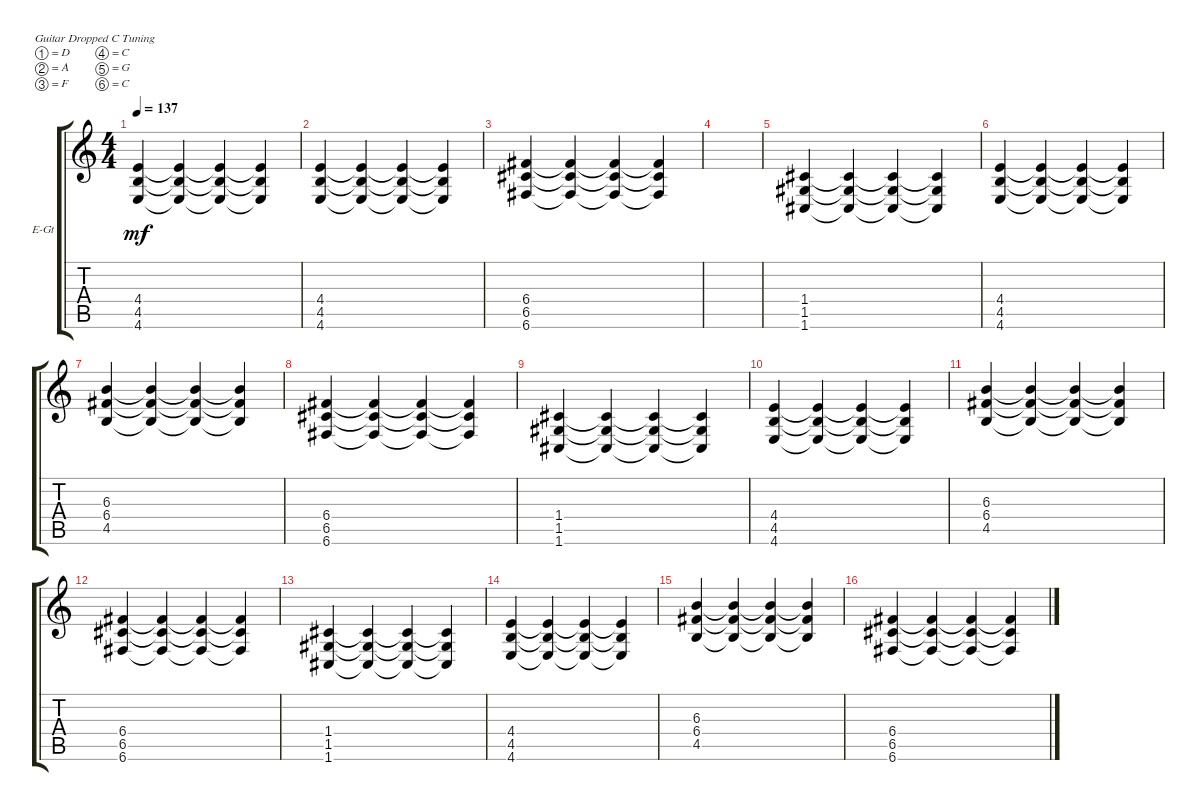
\defaultSystemsLayout 4
\bracketExtendMode groupsimilarinstruments
\firstSystemTrackNameOrientation horizontal
\otherSystemsTrackNameOrientation horizontal
\track ("Electric Guitar" "E-Gt") {instrument overdrivenguitar}
\staff {score tabs}
\tuning (D4 A3 F3 C3 G2 C2)
\ts (4 4)
\tempo 137
\clef g2
\ks c
(4.6 4.5 4.4).4{dy mf} (4.5{t} 4.4{t} 4.6{t}).4 (4.6{t} 4.5{t} 4.4{t}).4 (4.4{t} 4.5{t} 4.6{t}).4 |
(4.6 4.5 4.4).4 (4.5{t} 4.4{t} 4.6{t}).4 (4.6{t} 4.5{t} 4.4{t}).4 (4.4{t} 4.5{t} 4.6{t}).4 |
(6.6 6.5 6.4).4 (6.5{t} 6.4{t} 6.6{t}).4 (6.5{t} 6.4{t} 6.6{t}).4 (6.5{t} 6.4{t} 6.6{t}).4 |
|
(1.6 1.5 1.4).4 (1.4{t} 1.5{t} 1.6{t}).4 (1.6{t} 1.5{t} 1.4{t}).4 (1.4{t} 1.5{t} 1.6{t}).4 |
(4.6 4.5 4.4).4 (4.5{t} 4.4{t} 4.6{t}).4 (4.6{t} 4.5{t} 4.4{t}).4 (4.4{t} 4.5{t} 4.6{t}).4 |
(4.5 6.4 6.3).4 (4.5{t} 6.4{t} 6.3{t}).4 (6.3{t} 6.4{t} 4.5{t}).4 (6.3{t} 6.4{t} 4.5{t}).4 |
(6.6 6.5 6.4).4 (6.5{t} 6.4{t} 6.6{t}).4 (6.5{t} 6.4{t} 6.6{t}).4 (6.5{t} 6.4{t} 6.6{t}).4 |
(1.6 1.5 1.4).4 (1.4{t} 1.5{t} 1.6{t}).4 (1.6{t} 1.5{t} 1.4{t}).4 (1.4{t} 1.5{t} 1.6{t}).4 |
(4.6 4.5 4.4).4 (4.5{t} 4.4{t} 4.6{t}).4 (4.6{t} 4.5{t} 4.4{t}).4 (4.4{t} 4.5{t} 4.6{t}).4 |
(4.5 6.4 6.3).4 (4.5{t} 6.4{t} 6.3{t}).4 (6.3{t} 6.4{t} 4.5{t}).4 (6.3{t} 6.4{t} 4.5{t}).4 |
(6.6 6.5 6.4).4 (6.5{t} 6.4{t} 6.6{t}).4 (6.5{t} 6.4{t} 6.6{t}).4 (6.5{t} 6.4{t} 6.6{t}).4 |
(1.6 1.5 1.4).4 (1.4{t} 1.5{t} 1.6{t}).4 (1.6{t} 1.5{t} 1.4{t}).4 (1.4{t} 1.5{t} 1.6{t}).4 |
(4.6 4.5 4.4).4 (4.5{t} 4.4{t} 4.6{t}).4 (4.6{t} 4.5{t} 4.4{t}).4 (4.4{t} 4.5{t} 4.6{t}).4 |
(4.5 6.4 6.3).4 (4.5{t} 6.4{t} 6.3{t}).4 (6.3{t} 6.4{t} 4.5{t}).4 (6.3{t} 6.4{t} 4.5{t}).4 |
(6.6 6.5 6.4).4 (6.5{t} 6.4{t} 6.6{t}).4 (6.5{t} 6.4{t} 6.6{t}).4 (6.5{t} 6.4{t} 6.6{t}).4
